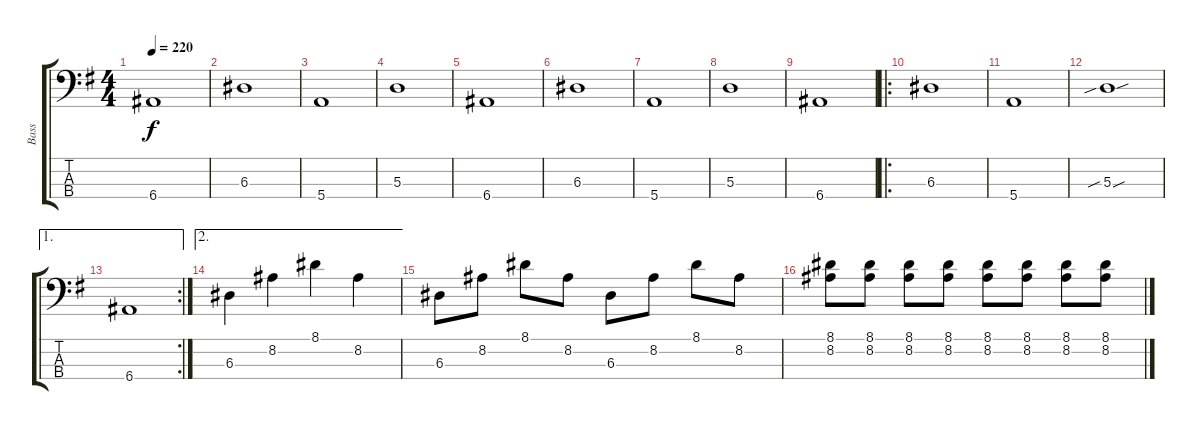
\track ("Bass" "Bass") {instrument electricbassfinger}
\staff {score tabs}
\tuning (G2 D2 A1 E1) {hide}
\ts (4 4)
\tempo 220
\clef f4
\ks g
6.4.1{dy f} |
6.3.1 |
5.4.1 |
5.3.1 |
6.4.1 |
6.3.1 |
5.4.1 |
5.3.1 |
6.4.1 |
\ro
6.3.1 |
5.4.1 |
5.3{sib sou}.1 |
\ae 1
\rc 2
6.4.1 |
\ae 2
6.3.4 8.2.4 8.1.4 8.2.4 |
6.3.8 8.2.8 8.1.8 8.2.8 6.3.8 8.2.8 8.1.8 8.2.8 |
(8.1 8.2).8 (8.1 8.2).8 (8.1 8.2).8 (8.1 8.2).8 (8.1 8.2).8 (8.1 8.2).8 (8.1 8.2).8 (8.1 8.2).8
